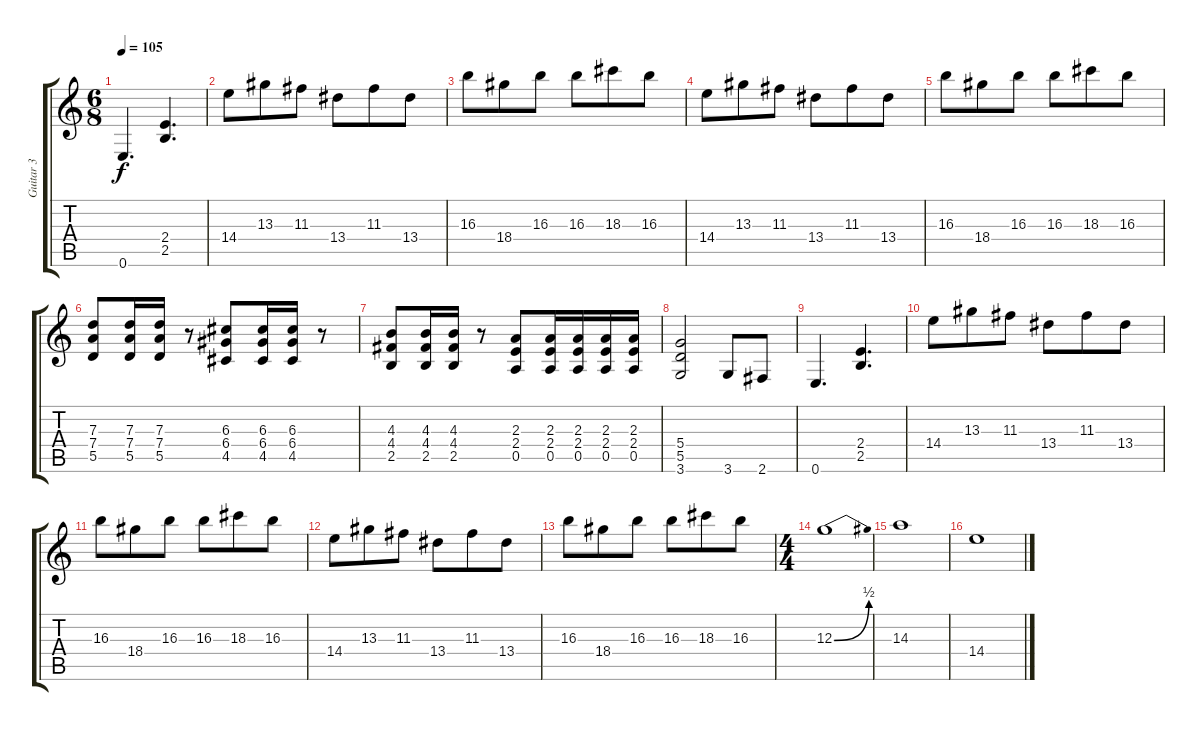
\track ("Guitar 3" "Guitar 3") {instrument overdrivenguitar}
\staff {score tabs}
\tuning (E4 B3 G3 D3 A2 E2) {hide}
\ts (6 8)
\tempo 105
\clef g2
\ks c
0.6.4{d dy f} (2.4 2.5).4{d} |
14.4.8 13.3.8 11.3.8 13.4.8 11.3.8 13.4.8 |
16.3.8 18.4.8 16.3.8 16.3.8 18.3.8 16.3.8 |
14.4.8 13.3.8 11.3.8 13.4.8 11.3.8 13.4.8 |
16.3.8 18.4.8 16.3.8 16.3.8 18.3.8 16.3.8 |
(7.3 7.4 5.5).8 (7.3 7.4 5.5).16 (7.3 7.4 5.5).16 r.8 (6.3 6.4 4.5).8 (6.3 6.4 4.5).16 (6.3 6.4 4.5).16 r.8 |
(4.3 4.4 2.5).8 (4.3 4.4 2.5).16 (4.3 4.4 2.5).16 r.8 (2.3 2.4 0.5).8 (2.3 2.4 0.5).16 (2.3 2.4 0.5).16 (2.3 2.4 0.5).16 (2.3 2.4 0.5).16 |
(5.4 5.5 3.6).2 3.6.8 2.6.8 |
0.6.4{d} (2.4 2.5).4{d} |
14.4.8 13.3.8 11.3.8 13.4.8 11.3.8 13.4.8 |
16.3.8 18.4.8 16.3.8 16.3.8 18.3.8 16.3.8 |
14.4.8 13.3.8 11.3.8 13.4.8 11.3.8 13.4.8 |
16.3.8 18.4.8 16.3.8 16.3.8 18.3.8 16.3.8 |
\ts (4 4)
12.3{be (bend 0 0 60 2)}.1 |
14.3.1 |
14.4.1
